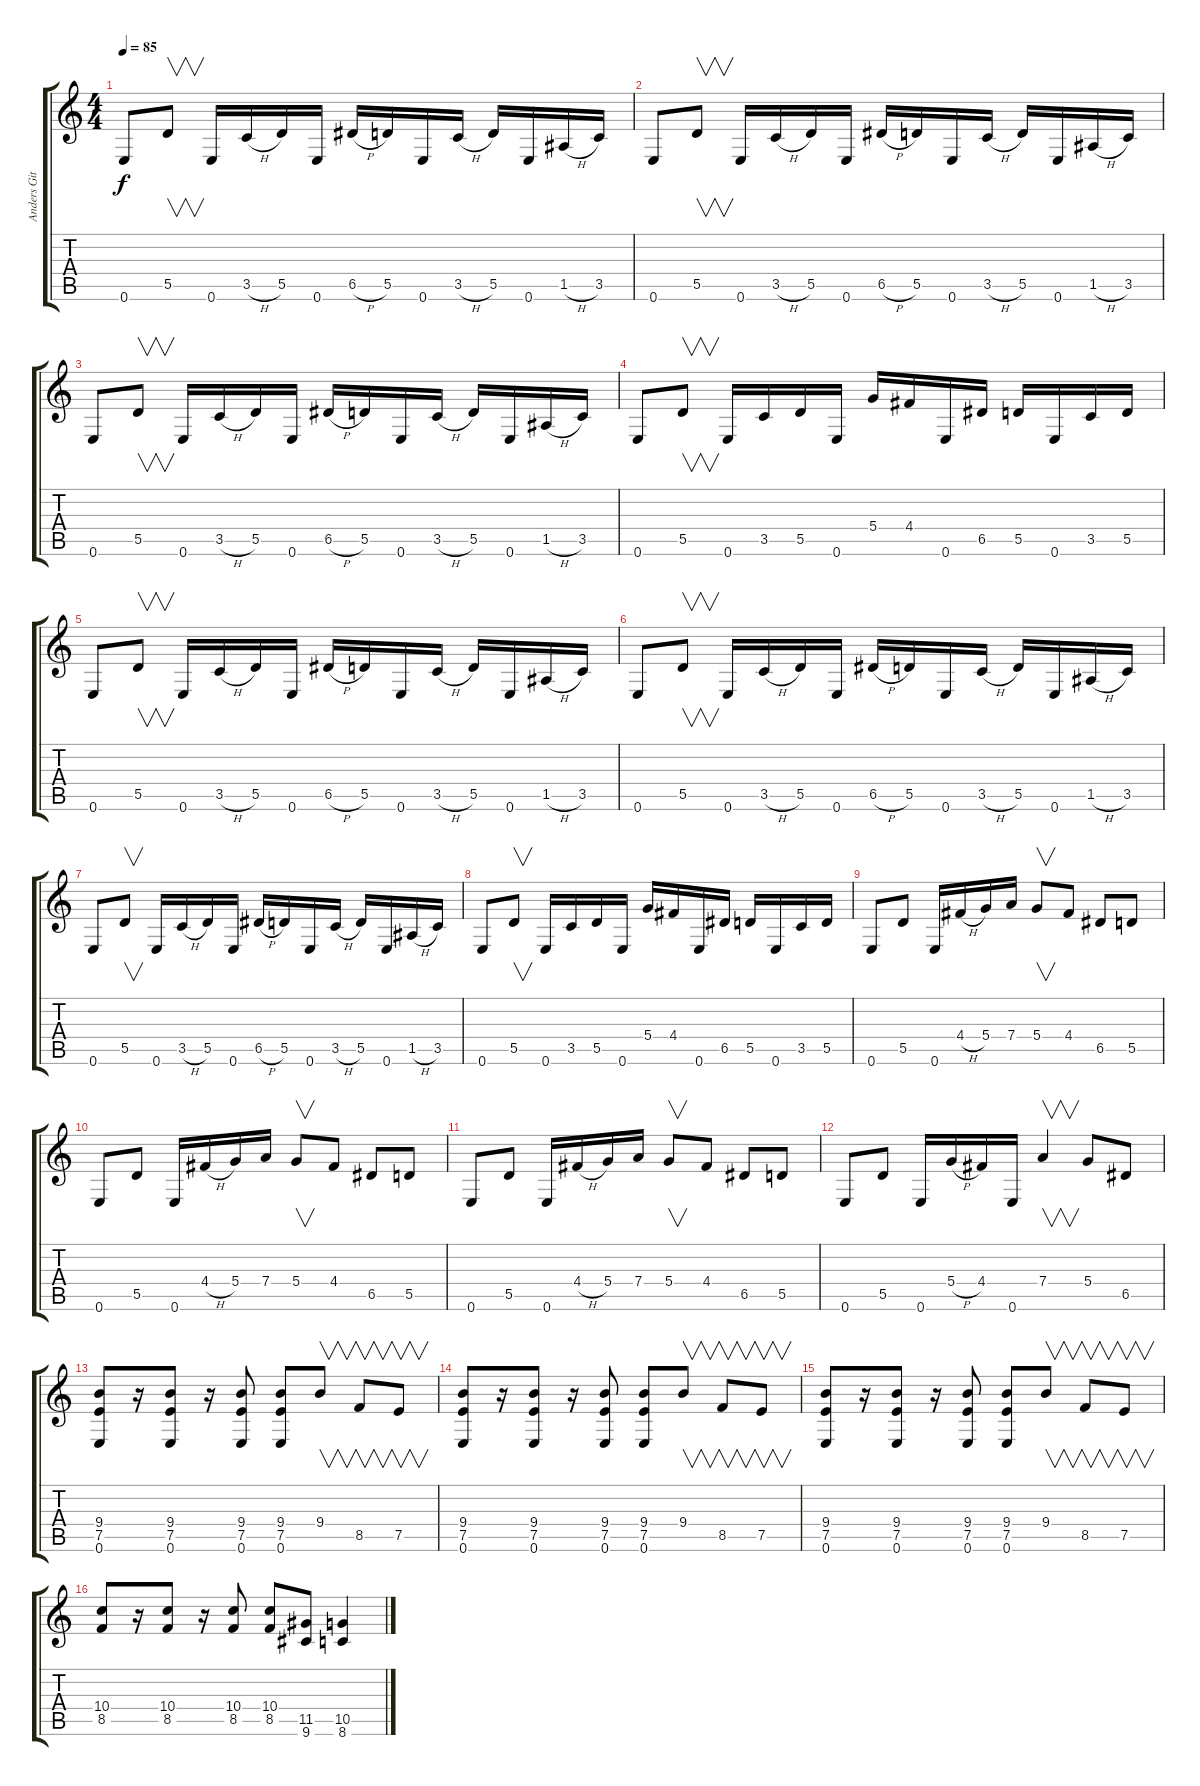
\track ("Anders Gitarr" "Anders Git") {instrument distortionguitar}
\staff {score tabs}
\tuning (E4 B3 G3 D3 A2 E2) {hide}
\ts (4 4)
\tempo 85
\clef g2
\ks c
0.6.8{dy f instrument overdrivenguitar} 5.5.8{v} 0.6.16 3.5{h}.16 5.5.16 0.6.16 6.5{h}.16 5.5.16 0.6.16 3.5{h}.16 5.5.16 0.6.16 1.5{h}.16 3.5.16 |
0.6.8 5.5.8{v} 0.6.16 3.5{h}.16 5.5.16 0.6.16 6.5{h}.16 5.5.16 0.6.16 3.5{h}.16 5.5.16 0.6.16 1.5{h}.16 3.5.16 |
0.6.8 5.5.8{v} 0.6.16 3.5{h}.16 5.5.16 0.6.16 6.5{h}.16 5.5.16 0.6.16 3.5{h}.16 5.5.16 0.6.16 1.5{h}.16 3.5.16 |
0.6.8 5.5.8{v} 0.6.16 3.5.16 5.5.16 0.6.16 5.4.16 4.4.16 0.6.16 6.5.16 5.5.16 0.6.16 3.5.16 5.5.16 |
0.6.8{instrument overdrivenguitar} 5.5.8{v} 0.6.16 3.5{h}.16 5.5.16 0.6.16 6.5{h}.16 5.5.16 0.6.16 3.5{h}.16 5.5.16 0.6.16 1.5{h}.16 3.5.16 |
0.6.8 5.5.8{v} 0.6.16 3.5{h}.16 5.5.16 0.6.16 6.5{h}.16 5.5.16 0.6.16 3.5{h}.16 5.5.16 0.6.16 1.5{h}.16 3.5.16 |
0.6.8 5.5.8{v} 0.6.16 3.5{h}.16 5.5.16 0.6.16 6.5{h}.16 5.5.16 0.6.16 3.5{h}.16 5.5.16 0.6.16 1.5{h}.16 3.5.16 |
0.6.8 5.5.8{v} 0.6.16 3.5.16 5.5.16 0.6.16 5.4.16 4.4.16 0.6.16 6.5.16 5.5.16 0.6.16 3.5.16 5.5.16 |
0.6.8 5.5.8 0.6.16 4.4{h}.16 5.4.16 7.4.16 5.4.8{v} 4.4.8 6.5.8 5.5.8 |
0.6.8 5.5.8 0.6.16 4.4{h}.16 5.4.16 7.4.16 5.4.8{v} 4.4.8 6.5.8 5.5.8 |
0.6.8 5.5.8 0.6.16 4.4{h}.16 5.4.16 7.4.16 5.4.8{v} 4.4.8 6.5.8 5.5.8 |
0.6.8 5.5.8 0.6.16 5.4{h}.16 4.4.16 0.6.16 7.4.4{v} 5.4.8 6.5.8 |
(9.4 7.5 0.6).8{instrument overdrivenguitar} r.16 (9.4 7.5 0.6).8 r.16 (9.4 7.5 0.6).8 (9.4 7.5 0.6).8 9.4.8{v} 8.5.8{v} 7.5.8{v} |
(9.4 7.5 0.6).8 r.16 (9.4 7.5 0.6).8 r.16 (9.4 7.5 0.6).8 (9.4 7.5 0.6).8 9.4.8{v} 8.5.8{v} 7.5.8{v} |
(9.4 7.5 0.6).8 r.16 (9.4 7.5 0.6).8 r.16 (9.4 7.5 0.6).8 (9.4 7.5 0.6).8 9.4.8{v} 8.5.8{v} 7.5.8{v} |
(10.4 8.5).8 r.16 (10.4 8.5).8 r.16 (10.4 8.5).8 (10.4 8.5).8 (11.5 9.6).8 (10.5 8.6).4
